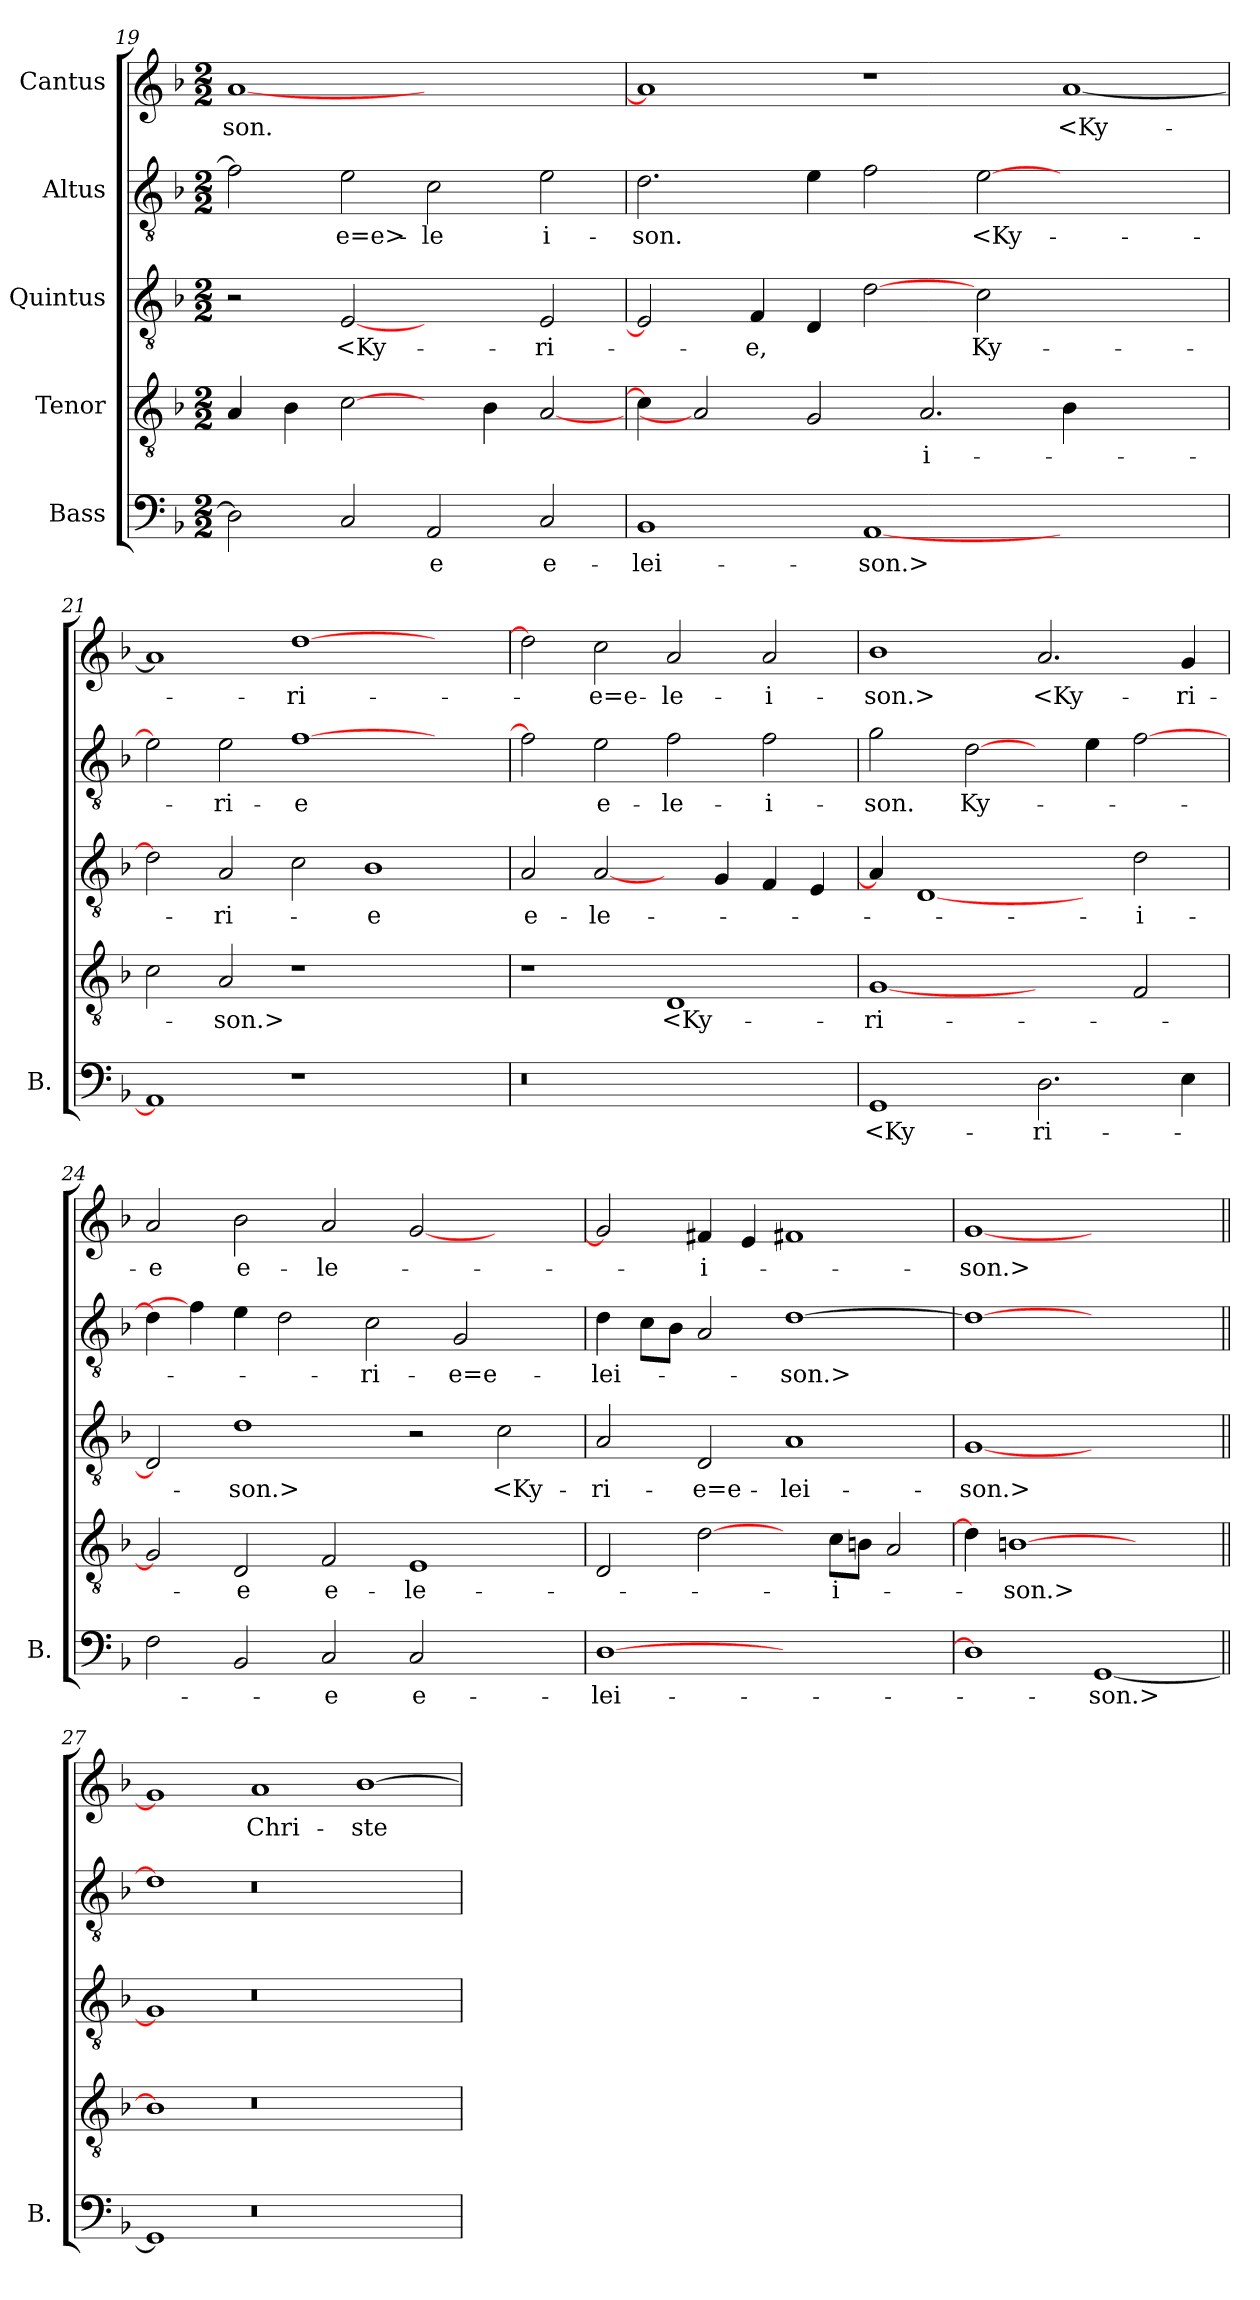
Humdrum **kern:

**kern	**text	**kern	**text	**kern	**text	**kern	**text	**kern	**text
*part5	*part5	*part4	*part4	*part3	*part3	*part2	*part2	*part1	*part1
*staff5	*staff5	*staff4	*staff4	*staff3	*staff3	*staff2	*staff2	*staff1	*staff1
*I"Bass	*	*I"Tenor	*	*I"Quintus	*	*I"Altus	*	*I"Cantus	*
*I'B.	*	*	*	*	*	*	*	*	*
*clefF4	*	*clefGv2	*	*clefGv2	*	*clefGv2	*	*clefG2	*
*	*	*ITrd7c12	*	*ITrd7c12	*	*ITrd7c12	*	*	*
*k[b-]	*	*k[b-]	*	*k[b-]	*	*k[b-]	*	*k[b-]	*
*F:	*	*F:	*	*F:	*	*F:	*	*F:	*
*M2/2	*	*M2/2	*	*M2/2	*	*M2/2	*	*M2/2	*
=19	=19	=19	=19	=19	=19	=19	=19	=19	=19
2D\]	.	4AA/	.	2r	.	2F\]	.	[1a/	-son.
.	.	4BB-\	.	.	.	.	.	.	.
2C/	.	[2C\	.	[2EE/	<Ky-	2E\	-e=e>-	.	.
2AA/	-e	4ryy	.	2ryy	.	2C\	-le	1ryy	.
.	.	4BB-\	.	.	.	.	.	.	.
2C/	e-	[2AA/	.	2EE/	-ri-	2E\	i-	.	.
=20	=20	=20	=20	=20	=20	=20	=20	=20	=20
1BB-/	-lei-	4C\]	.	2EE/]	.	2.D\	-son.	1a/]	.
.	.	2AA/]	.	.	.	.	.	.	.
.	.	.	.	4FF/	-e,	.	.	.	.
.	.	2GG/	.	4DD/	.	4E\	.	.	.
[1AA/	-son.>	.	.	[2D\	.	2F\	.	1r	.
.	.	2.AA/	-i-	.	.	.	.	.	.
.	.	.	.	2C\	Ky-	[2E\	<Ky-	.	.
1ryy	.	4BB-\	.	1ryy	.	1ryy	.	[1a/	<Ky-
.	.	2.ryy	.	.	.	.	.	.	.
=21	=21	=21	=21	=21	=21	=21	=21	=21	=21
1AA/]	.	2C\	.	2D\]	.	2E\]	.	1a/]	.
.	.	2AA/	-son.>	2AA/	-ri-	2E\	-ri-	.	.
1r	.	1r	.	2C\	.	[1F\	-e	[1dd\	-ri-
.	.	.	.	1BB-\	-e	.	.	.	.
2ryy	.	2ryy	.	.	.	2ryy	.	2ryy	.
=22	=22	=22	=22	=22	=22	=22	=22	=22	=22
!LO:N:vis=0	!	!	!	!	!	!	!	!	!
1r	.	1r	.	2AA/	e-	2F\]	.	2dd\]	.
.	.	.	.	[2AA/	-le-	2E\	e-	2cc\	-e=e-
1ryy	.	1DD/	<Ky-	4ryy	.	2F\	-le-	2a/	-le-
.	.	.	.	4GG/	.	.	.	.	.
.	.	.	.	4FF/	.	2F\	-i-	2a/	-i-
.	.	.	.	4EE/	.	.	.	.	.
=23	=23	=23	=23	=23	=23	=23	=23	=23	=23
1GG/	<Ky-	[1GG/	-ri-	4AA/]	.	2G\	-son.	1b-\	-son.>
.	.	.	.	[1DD/	.	.	.	.	.
.	.	.	.	.	.	[2D\	Ky-	.	.
2.D\	-ri-	2ryy	.	.	.	4ryy	.	2.a/	<Ky-
.	.	.	.	4ryy	.	4E\	.	.	.
.	.	2FF/	.	2D\	-i-	[2F\	.	.	.
4E\	.	.	.	.	.	.	.	4g/	-ri-
=24	=24	=24	=24	=24	=24	=24	=24	=24	=24
2F\	.	2GG/]	.	2DD/]	.	4D\]	.	2a/	-e
.	.	.	.	.	.	4F\]	.	.	.
2BB-/	.	2DD/	-e	1D\	-son.>	4E\	.	2b-\	e-
.	.	.	.	.	.	2D\	.	.	.
2C/	-e	2FF/	e-	.	.	.	.	2a/	-le-
.	.	.	.	.	.	2C\	-ri-	.	.
2C/	e-	1EE/	-le-	2r	.	.	.	[2g/	.
.	.	.	.	.	.	2GG/	-e=e-	.	.
2ryy	.	.	.	2C\	<Ky-	.	.	2ryy	.
.	.	.	.	.	.	4ryy	.	.	.
=25	=25	=25	=25	=25	=25	=25	=25	=25	=25
[1D\	-lei-	2DD/	.	2AA/	-ri-	4D\	-lei-	2g/]	.
.	.	.	.	.	.	8C\L	.	.	.
.	.	.	.	.	.	8BB-\J	.	.	.
.	.	[2D\	.	2DD/	-e=e-	2AA/	.	4f#/	-i-
.	.	.	.	.	.	.	.	4e/	.
1ryy	.	4ryy	.	1AA/	-lei-	[1D\	-son.>	1f#X/	.
.	.	8C\L	-i-	.	.	.	.	.	.
.	.	8BB\J	.	.	.	.	.	.	.
.	.	2AA/	.	.	.	.	.	.	.
=26	=26	=26	=26	=26	=26	=26	=26	=26	=26
1D\]	.	4D\]	.	[1GG/	-son.>	1D\_	.	[1g/	-son.>
.	.	[1BBn\	-son.>	.	.	.	.	.	.
[1GG/	-son.>	.	.	1ryy	.	1ryy	.	1ryy	.
.	.	2.ryy	.	.	.	.	.	.	.
=27||	=27||	=27||	=27||	=27||	=27||	=27||	=27||	=27||	=27||
1GG/]	.	1BB\]	.	1GG/]	.	1D\]	.	1g/]	.
!LO:N:vis=0	!	!LO:N:vis=0	!	!LO:N:vis=0	!	!LO:N:vis=0	!	!	!
1r	.	1r	.	1r	.	1r	.	1a/	Chri-
1ryy	.	1ryy	.	1ryy	.	1ryy	.	[1b-\	-ste
=	=	=	=	=	=	=	=	=	=
*-	*-	*-	*-	*-	*-	*-	*-	*-	*-
